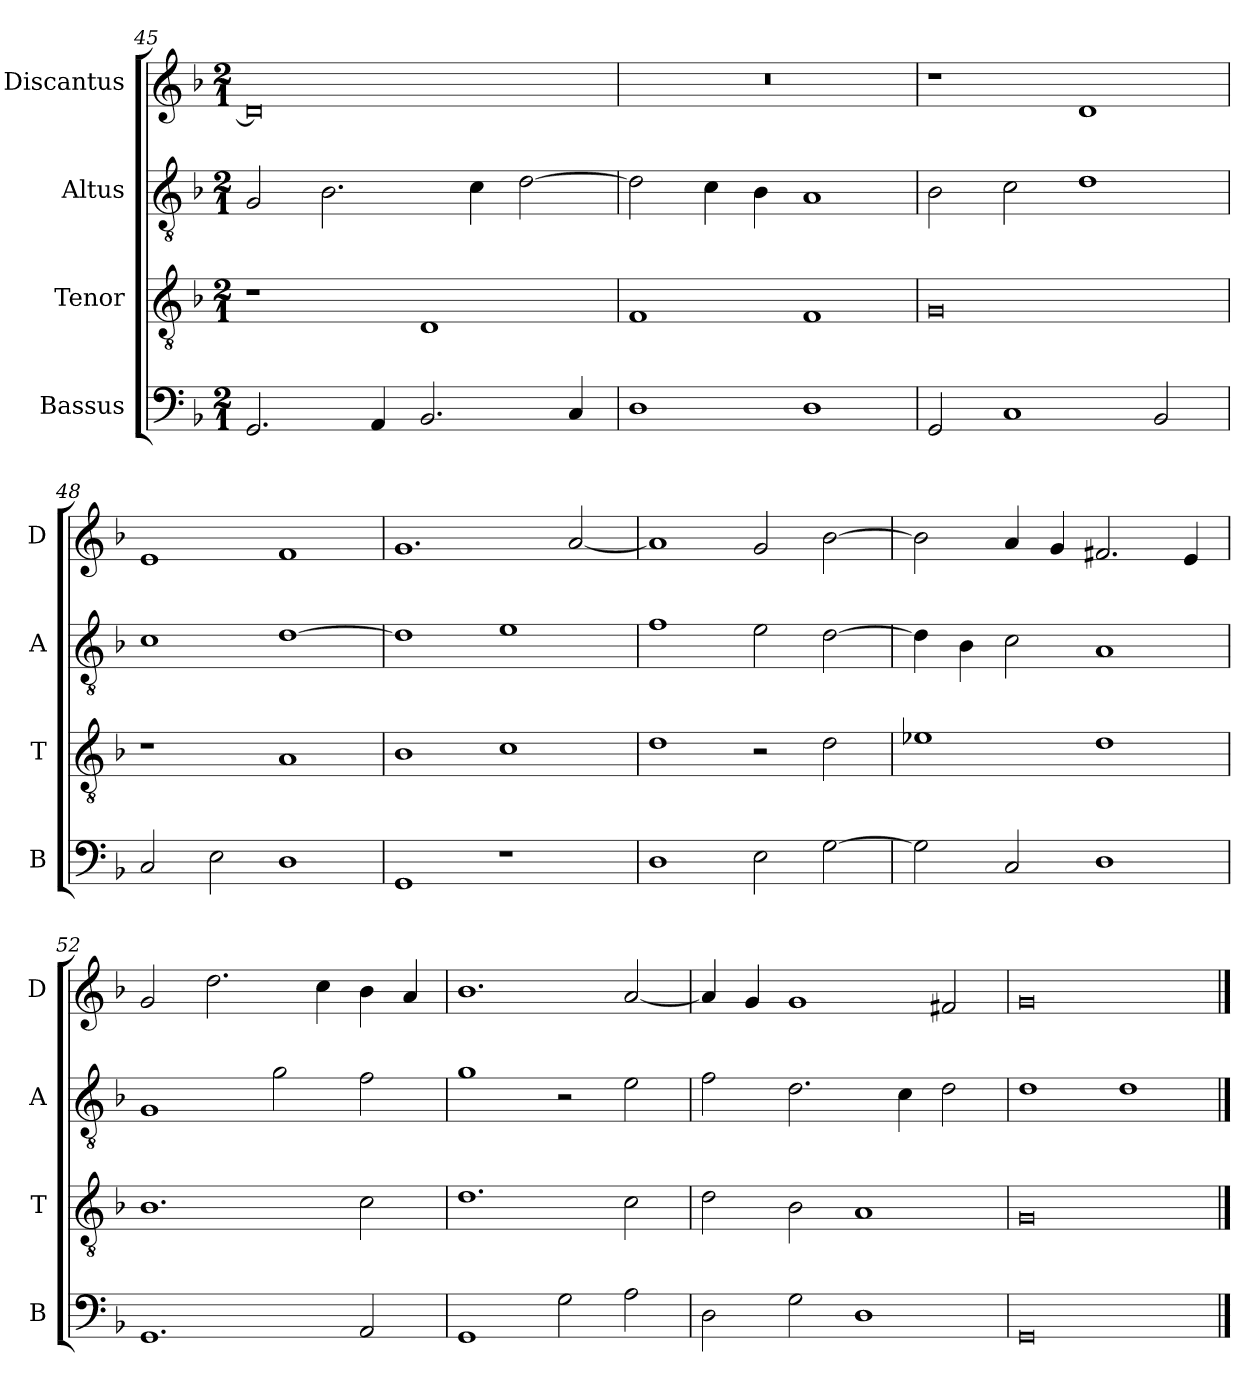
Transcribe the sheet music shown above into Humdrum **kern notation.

**kern	**kern	**kern	**kern
*part4	*part3	*part2	*part1
*staff4	*staff3	*staff2	*staff1
*I"Bassus	*I"Tenor	*I"Altus	*I"Discantus
*I'B	*I'T	*I'A	*I'D
!!LO:LB:g=z
*clefF4	*clefGv2	*clefGv2	*clefG2
*k[b-]	*k[b-]	*k[b-]	*k[b-]
*M2/1	*M2/1	*M2/1	*M2/1
=45	=45	=45	=45
2.GG	1r	2G	0d]
.	.	2.B-	.
4AA	.	.	.
2.BB-	1D	.	.
.	.	4c	.
.	.	[2d	.
4C	.	.	.
=46	=46	=46	=46
1D	1F	2d]	0r
.	.	4c	.
.	.	4B-	.
1D	1F	1A	.
=47	=47	=47	=47
2GG	0G	2B-	1r
1C	.	2c	.
.	.	1d	1d
2BB-	.	.	.
=48	=48	=48	=48
2C	1r	1c	1e
2E	.	.	.
1D	1A	[1d	1f
=49	=49	=49	=49
1GG	1B-	1d]	1.g
1r	1c	1e	.
.	.	.	[2a
!!LO:LB:g=z
=50	=50	=50	=50
1D	1d	1f	1a]
2E	2r	2e	2g
[2G	2d	[2d	[2b-
=51	=51	=51	=51
2G]	1e-X	4d]	2b-]
.	.	4B-	.
2C	.	2c	4a
.	.	.	4g
1D	1d	1A	2.f#X
.	.	.	4e
=52	=52	=52	=52
1.GG	1.B-	1G	2g
.	.	.	2.dd
.	.	2g	.
.	.	.	4cc
2AA	2c	2f	4b-
.	.	.	4a
=53	=53	=53	=53
1GG	1.d	1g	1.b-
2G	.	2r	.
2A	2c	2e	[2a
=54	=54	=54	=54
2D	2d	2f	4a]
.	.	.	4g
2G	2B-	2.d	1g
1D	1A	.	.
.	.	4c	.
.	.	2d	2f#X
!!LO:PB:g=z
=55	=55	=55	=55
0GG	0G	1d	0g
.	.	1d	.
==	==	==	==
*-	*-	*-	*-
